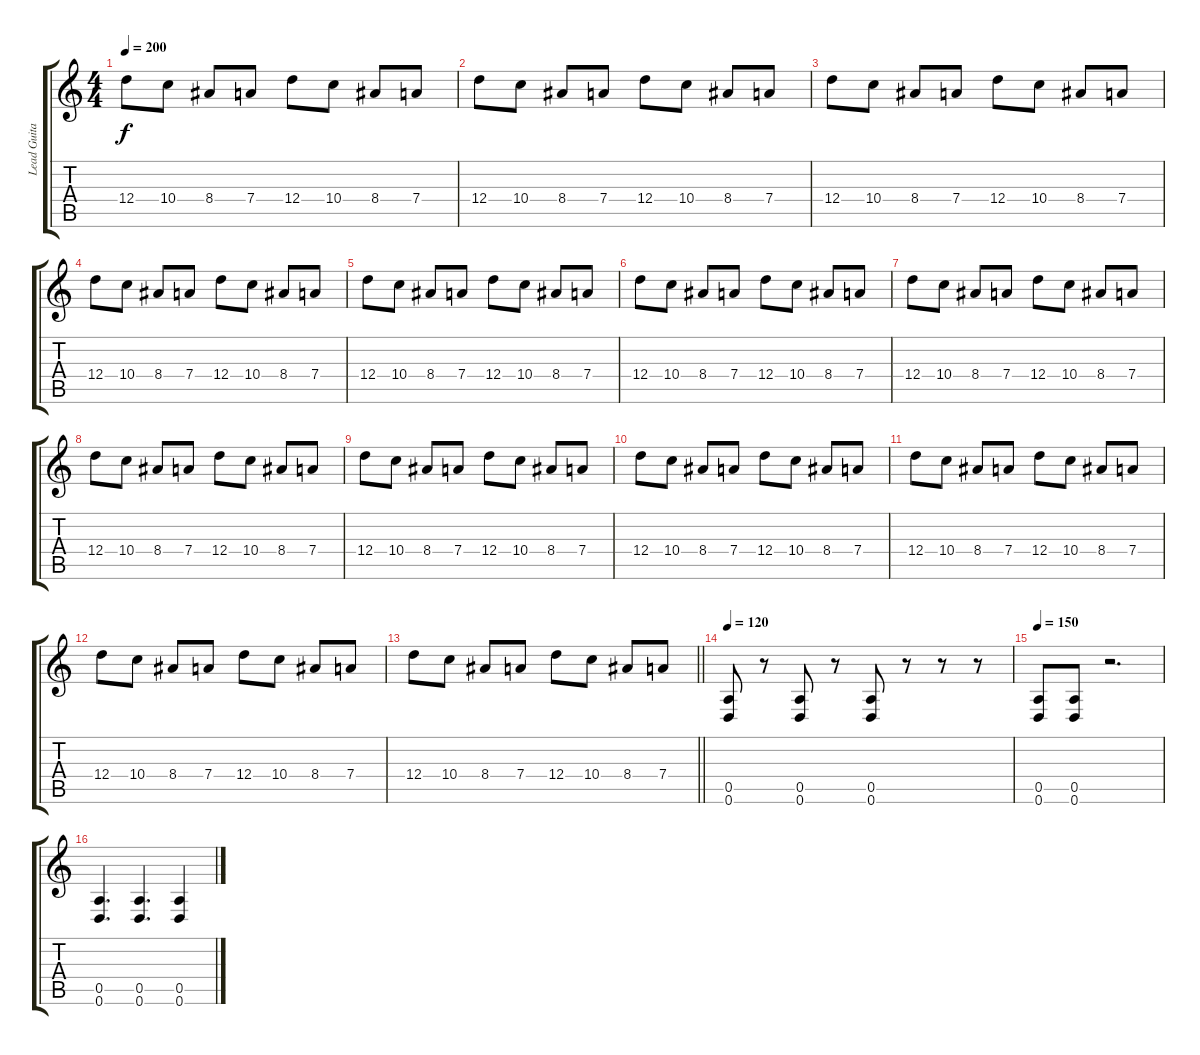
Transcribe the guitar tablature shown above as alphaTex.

\track ("Lead Guitar" "Lead Guita") {instrument distortionguitar}
\staff {score tabs}
\tuning (E4 B3 G3 D3 A2 D2) {hide}
\ts (4 4)
\tempo 200
\clef g2
\ks c
12.4.8{dy f} 10.4.8 8.4.8 7.4.8 12.4.8 10.4.8 8.4.8 7.4.8 |
12.4.8 10.4.8 8.4.8 7.4.8 12.4.8 10.4.8 8.4.8 7.4.8 |
12.4.8 10.4.8 8.4.8 7.4.8 12.4.8 10.4.8 8.4.8 7.4.8 |
12.4.8 10.4.8 8.4.8 7.4.8 12.4.8 10.4.8 8.4.8 7.4.8 |
12.4.8 10.4.8 8.4.8 7.4.8 12.4.8 10.4.8 8.4.8 7.4.8 |
12.4.8 10.4.8 8.4.8 7.4.8 12.4.8 10.4.8 8.4.8 7.4.8 |
12.4.8 10.4.8 8.4.8 7.4.8 12.4.8 10.4.8 8.4.8 7.4.8 |
12.4.8 10.4.8 8.4.8 7.4.8 12.4.8 10.4.8 8.4.8 7.4.8 |
12.4.8 10.4.8 8.4.8 7.4.8 12.4.8 10.4.8 8.4.8 7.4.8 |
12.4.8 10.4.8 8.4.8 7.4.8 12.4.8 10.4.8 8.4.8 7.4.8 |
12.4.8 10.4.8 8.4.8 7.4.8 12.4.8 10.4.8 8.4.8 7.4.8 |
12.4.8 10.4.8 8.4.8 7.4.8 12.4.8 10.4.8 8.4.8 7.4.8 |
\barLineRight lightlight
12.4.8 10.4.8 8.4.8 7.4.8 12.4.8 10.4.8 8.4.8 7.4.8 |
\tempo 120
(0.5 0.6).8 r.8 (0.5 0.6).8 r.8 (0.5 0.6).8 r.8 r.8 r.8 |
\tempo 150
(0.5 0.6).8 (0.5 0.6).8 r.2{d} |
(0.5 0.6).4{d} (0.5 0.6).4{d} (0.5 0.6).4
